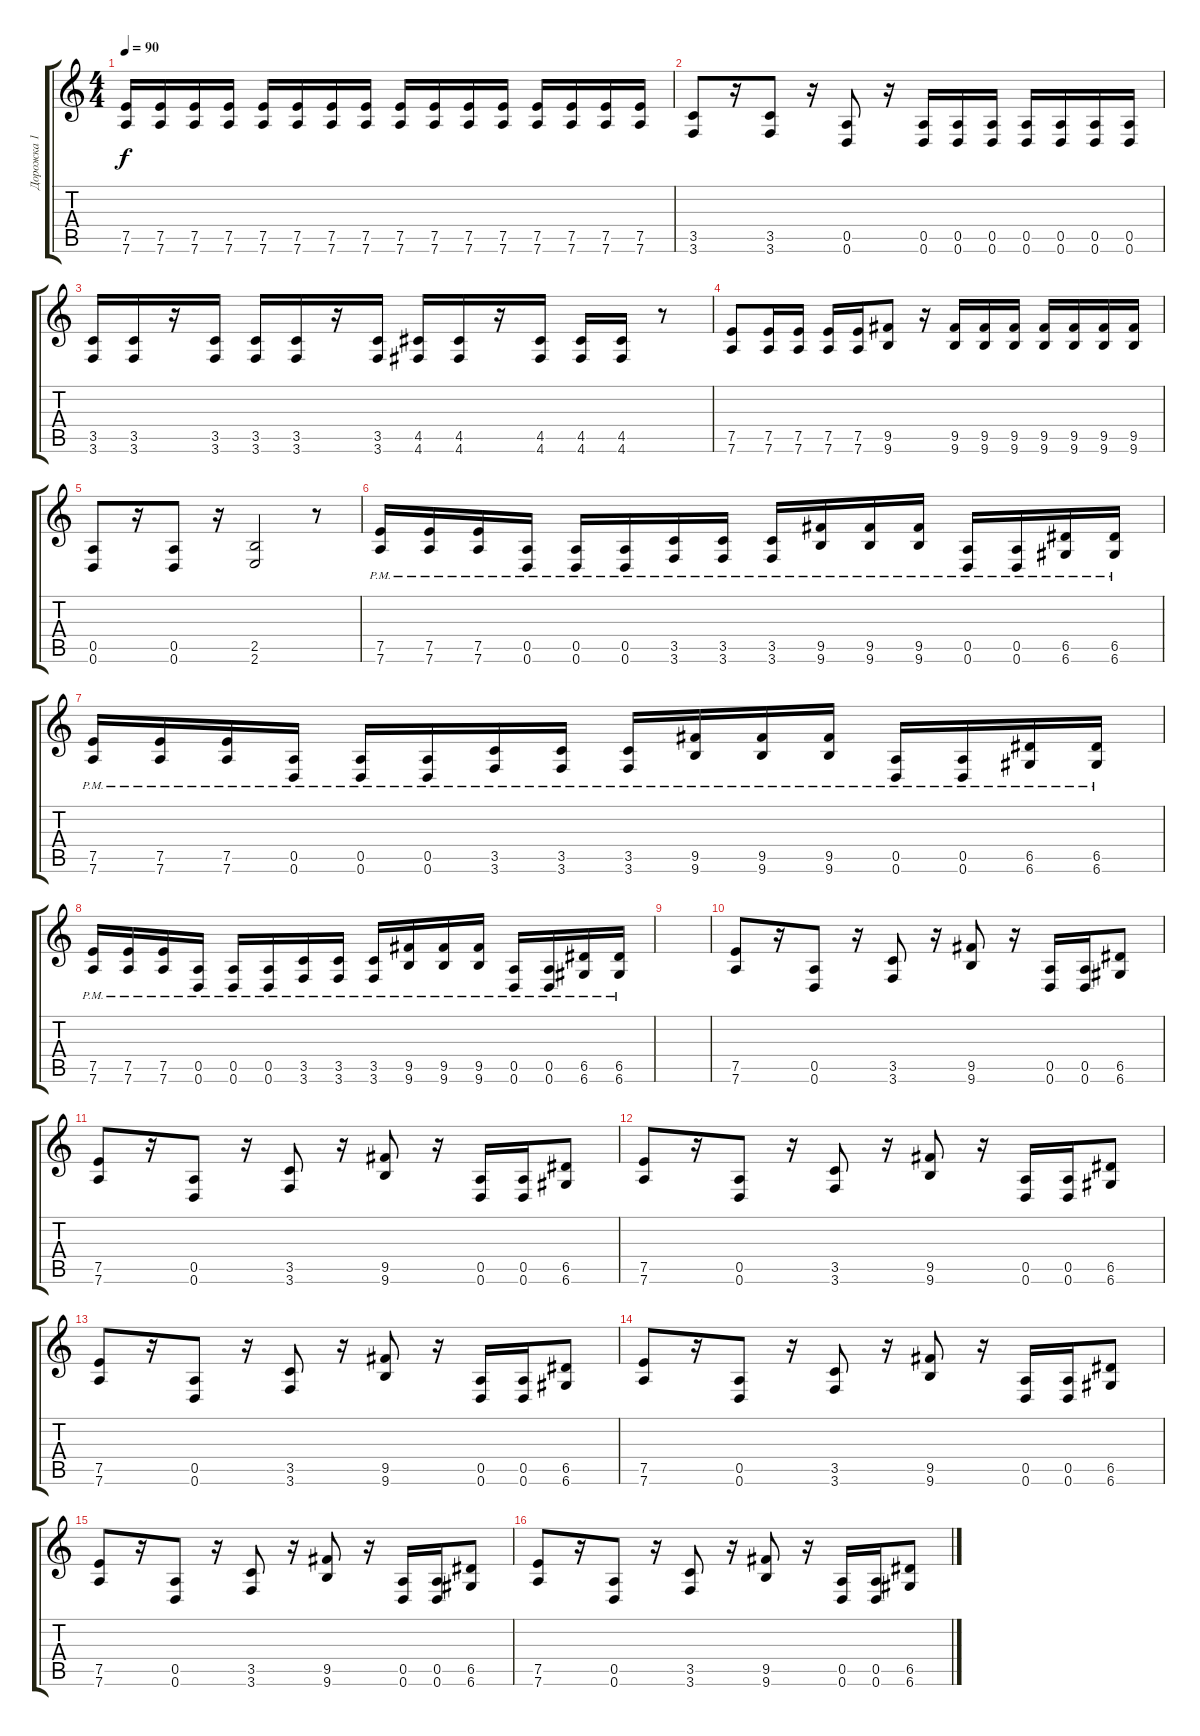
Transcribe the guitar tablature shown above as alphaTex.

\track ("Дорожка 1" "Дорожка 1") {instrument electricguitarclean}
\staff {score tabs}
\tuning (E4 B3 G3 D3 A2 D2) {hide}
\ts (4 4)
\tempo 90
\clef g2
\ks c
(7.5 7.6).16{dy f} (7.5 7.6).16 (7.5 7.6).16 (7.5 7.6).16 (7.5 7.6).16 (7.5 7.6).16 (7.5 7.6).16 (7.5 7.6).16 (7.5 7.6).16 (7.5 7.6).16 (7.5 7.6).16 (7.5 7.6).16 (7.5 7.6).16 (7.5 7.6).16 (7.5 7.6).16 (7.5 7.6).16 |
(3.5 3.6).8 r.16 (3.5 3.6).8 r.16 (0.5 0.6).8 r.16 (0.5 0.6).16 (0.5 0.6).16 (0.5 0.6).16 (0.5 0.6).16 (0.5 0.6).16 (0.5 0.6).16 (0.5 0.6).16 |
(3.5 3.6).16 (3.5 3.6).16 r.16 (3.5 3.6).16 (3.5 3.6).16 (3.5 3.6).16 r.16 (3.5 3.6).16 (4.5 4.6).16 (4.5 4.6).16 r.16 (4.5 4.6).16 (4.5 4.6).16 (4.5 4.6).16 r.8 |
(7.5 7.6).8 (7.5 7.6).16 (7.5 7.6).16 (7.5 7.6).16 (7.5 7.6).16 (9.5 9.6).8 r.16 (9.5 9.6).16 (9.5 9.6).16 (9.5 9.6).16 (9.5 9.6).16 (9.5 9.6).16 (9.5 9.6).16 (9.5 9.6).16 |
(0.5 0.6).8 r.16 (0.5 0.6).8 r.16 (2.5 2.6).2 r.8 |
(7.5{pm} 7.6{pm}).16{volume 9 instrument electricguitarclean} (7.5{pm} 7.6{pm}).16 (7.5{pm} 7.6{pm}).16 (0.5{pm} 0.6{pm}).16 (0.5{pm} 0.6{pm}).16 (0.5{pm} 0.6{pm}).16 (3.5{pm} 3.6{pm}).16 (3.5{pm} 3.6{pm}).16 (3.5{pm} 3.6{pm}).16 (9.5{pm} 9.6{pm}).16 (9.5{pm} 9.6{pm}).16 (9.5{pm} 9.6{pm}).16 (0.5{pm} 0.6{pm}).16 (0.5{pm} 0.6{pm}).16 (6.5{pm} 6.6{pm}).16 (6.5{pm} 6.6{pm}).16 |
(7.5{pm} 7.6{pm}).16 (7.5{pm} 7.6{pm}).16 (7.5{pm} 7.6{pm}).16 (0.5{pm} 0.6{pm}).16 (0.5{pm} 0.6{pm}).16 (0.5{pm} 0.6{pm}).16 (3.5{pm} 3.6{pm}).16 (3.5{pm} 3.6{pm}).16 (3.5{pm} 3.6{pm}).16 (9.5{pm} 9.6{pm}).16 (9.5{pm} 9.6{pm}).16 (9.5{pm} 9.6{pm}).16 (0.5{pm} 0.6{pm}).16 (0.5{pm} 0.6{pm}).16 (6.5{pm} 6.6{pm}).16 (6.5{pm} 6.6{pm}).16 |
(7.5{pm} 7.6{pm}).16 (7.5{pm} 7.6{pm}).16 (7.5{pm} 7.6{pm}).16 (0.5{pm} 0.6{pm}).16 (0.5{pm} 0.6{pm}).16 (0.5{pm} 0.6{pm}).16 (3.5{pm} 3.6{pm}).16 (3.5{pm} 3.6{pm}).16 (3.5{pm} 3.6{pm}).16 (9.5{pm} 9.6{pm}).16 (9.5{pm} 9.6{pm}).16 (9.5{pm} 9.6{pm}).16 (0.5{pm} 0.6{pm}).16 (0.5{pm} 0.6{pm}).16 (6.5{pm} 6.6{pm}).16 (6.5{pm} 6.6{pm}).16 |
|
(7.5 7.6).8{volume 16 instrument distortionguitar} r.16 (0.5 0.6).8 r.16 (3.5 3.6).8 r.16 (9.5 9.6).8 r.16 (0.5 0.6).16 (0.5 0.6).16 (6.5 6.6).8 |
(7.5 7.6).8 r.16 (0.5 0.6).8 r.16 (3.5 3.6).8 r.16 (9.5 9.6).8 r.16 (0.5 0.6).16 (0.5 0.6).16 (6.5 6.6).8 |
(7.5 7.6).8 r.16 (0.5 0.6).8 r.16 (3.5 3.6).8 r.16 (9.5 9.6).8 r.16 (0.5 0.6).16 (0.5 0.6).16 (6.5 6.6).8 |
(7.5 7.6).8 r.16 (0.5 0.6).8 r.16 (3.5 3.6).8 r.16 (9.5 9.6).8 r.16 (0.5 0.6).16 (0.5 0.6).16 (6.5 6.6).8 |
(7.5 7.6).8 r.16 (0.5 0.6).8 r.16 (3.5 3.6).8 r.16 (9.5 9.6).8 r.16 (0.5 0.6).16 (0.5 0.6).16 (6.5 6.6).8 |
(7.5 7.6).8 r.16 (0.5 0.6).8 r.16 (3.5 3.6).8 r.16 (9.5 9.6).8 r.16 (0.5 0.6).16 (0.5 0.6).16 (6.5 6.6).8 |
(7.5 7.6).8 r.16 (0.5 0.6).8 r.16 (3.5 3.6).8 r.16 (9.5 9.6).8 r.16 (0.5 0.6).16 (0.5 0.6).16 (6.5 6.6).8
